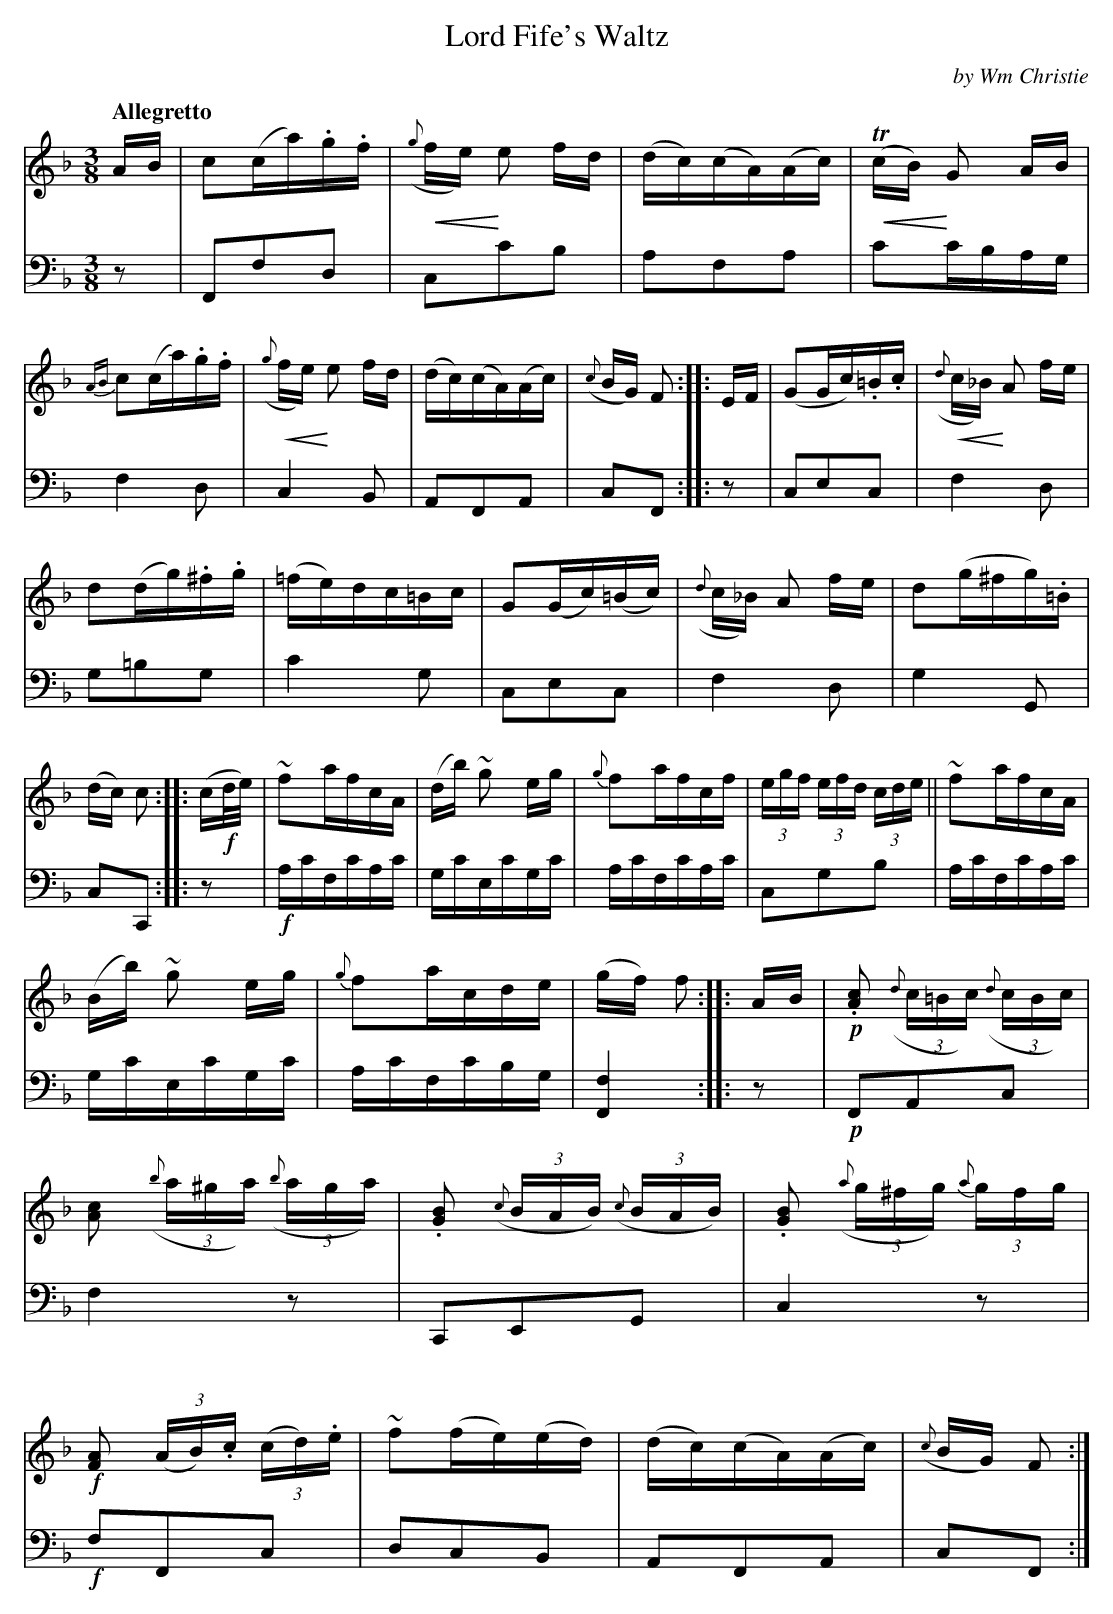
X:1
T: Lord Fife's Waltz
C: by Wm Christie
U: p=!crescendo(!
U: P=!crescendo)!
M: 3/8
L: 1/16
Q: "Allegretto"
K: F
V: 1 staves=2
AB |\
c2(ca).g.f | p({g}fe) Pe2 fd | (dc)(cA)(Ac) | p(TcB) PG2 AB |\
{AB}c2(ca).g.f | p({g}fe) Pe2 fd | (dc)(cA)(Ac) | ({c}BG) F2 :: EF |\
(G2Gc).=B.c | p({d}c_B) PA2 fe |
d2(dg).^f.g | (=fe)dc=Bc |\
G2(Gc)(=Bc) | ({d}c_B) A2 fe | d2(g^fg).=B | (dc) c2 ::\
(c!f!d/e/) |\
~f2afcA | (db) ~g2 eg | {g}f2afcf | (3egf (3efd (3cde || ~f2afcA |
(Bb) ~g2 eg | {g}f2acde | (gf) f2 :: AB |\
!p!.[c2A2] ((3{d}c=Bc) ((3{d}cBc) | [c2A2] ((3{b}a^ga) ((3{b}aga) |\
.[B2G2] ((3{c}BAB) ((3{c}BAB) | .[B2G2] ((3{a}g^fg) (3{a}gfg |\
!f![A2F2] (3(AB).c (3(cd).e | ~f2(fe)(ed) | (dc)(cA)(Ac) | ({c}BG) F2 :|
V: 2 clef=bass middle=d
z2 | F2f2d2 | c2c'2b2 | a2f2a2 | c'2c'bag | f4 d2 | c4 B2 | A2F2A2 | c2F2 :: z2 | c2e2c2 |
f4 d2 | g2=b2g2 | c'4 g2 | c2e2c2 | f4 d2 | g4 G2 | c2C2 :: z2 |!f! ac'fc'ac' | gc'ec'gc' | ac'fc'ac' | c2g2b2 | ac'fc'ac' |
gc'ec'gc' | ac'fc'bg | [F4f4] :: z2 |!p! F2A2c2 | f4 z2 | C2E2G2 | c4 z2 |!f! f2F2c2 | d2c2B2 | A2F2A2 | c2F2 :|
